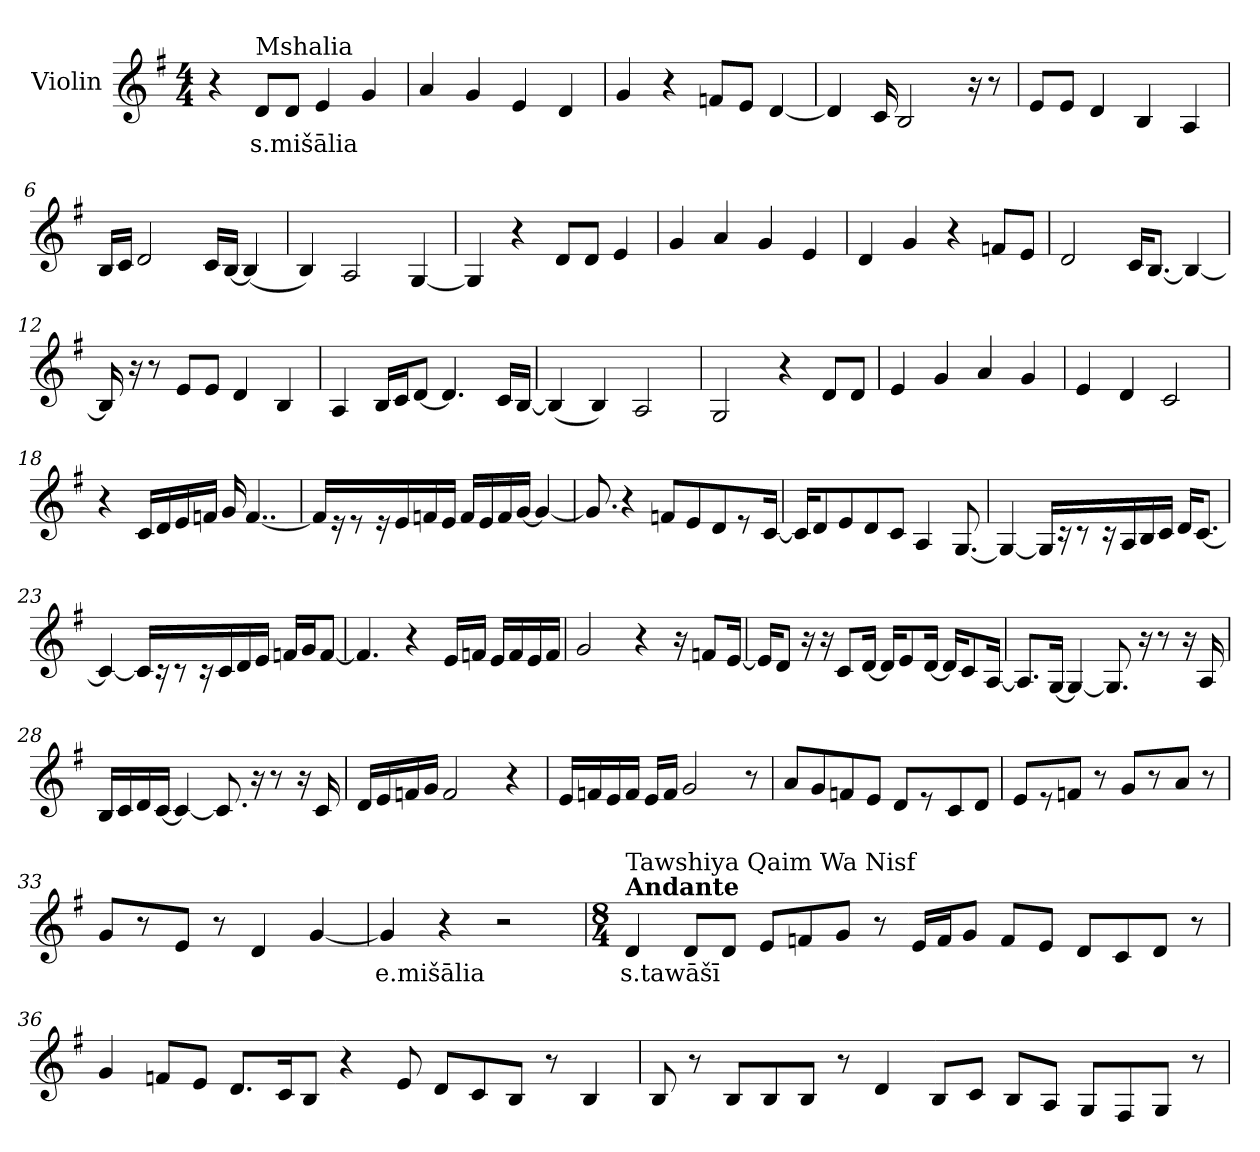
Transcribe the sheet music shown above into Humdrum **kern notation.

**kern	**text
*part1	*part1
*staff1	*staff1
*I"Violin	*
*clefG2	*
*k[f#]	*
*G:	*
*M4/4	*
*MM60	*
=1	=1
4r	.
!LO:TX:a:t=Mshalia	!
!	!LO:LY:b
8d/L	s.mišālia
8d/J	.
4e/	.
4g/	.
=2	=2
4a/	.
4g/	.
4e/	.
4d/	.
=3	=3
4g/	.
4r	.
8fn/L	.
8e/J	.
[4d/	.
=4	=4
4d/]	.
16c/	.
2B/	.
16r	.
8r	.
!!LO:LB:g=z
=5	=5
8e/L	.
8e/J	.
4d/	.
4B/	.
4A/	.
=6	=6
16B/LL	.
16c/JJ	.
2d/	.
16c/LL	.
[16B/JJ	.
(<4B/]	.
=7	=7
4B/)	.
2A/	.
[4G/	.
=8	=8
4G/]	.
4r	.
8d/L	.
8d/J	.
4e/	.
=9	=9
4g/	.
4a/	.
4g/	.
4e/	.
!!LO:LB:g=z
=10	=10
4d/	.
4g/	.
4r	.
8fn/L	.
8e/J	.
=11	=11
2d/	.
16c/KL	.
[8.B/J	.
4B/_	.
=12	=12
16B/]	.
16r	.
8r	.
8e/L	.
8e/J	.
4d/	.
4B/	.
=13	=13
4A/	.
16B/LL	.
16c/J	.
[8d/J	.
4.d/]	.
16c/LL	.
[16B/JJ	.
!!LO:LB:g=z
=14	=14
(<4B/]	.
4B/)	.
2A/	.
=15	=15
2G/	.
4r	.
8d/L	.
8d/J	.
=16	=16
4e/	.
4g/	.
4a/	.
4g/	.
=17	=17
4e/	.
4d/	.
2c/	.
=18	=18
4r	.
16c/LL	.
16d/	.
16e/	.
16fn/JJ	.
16g/	.
[4..f/	.
!!LO:LB:g=z
=19	=19
16f/LL]	.
16r	.
8r	.
16r	.
16e/	.
16fn/	.
16e/JJ	.
16f/LL	.
16e/	.
16f/	.
[16g/JJ	.
4g/_	.
=20	=20
8.g/]	.
4r	.
8fn/L	.
8e/	.
8d/	.
8r	.
[16c/Jk	.
=21	=21
16c/KL]	.
8d/	.
8e/	.
8d/	.
8c/J	.
4A/	.
[8.G/	.
!!LO:LB:g=z
=22	=22
4G/_	.
16G/LL]	.
16r	.
8r	.
16r	.
16A/	.
16B/	.
16c/JJ	.
16d/KL	.
[8.c/J	.
=23	=23
4c/_	.
16c/LL]	.
16r	.
8r	.
16r	.
16c/	.
16d/	.
16e/JJ	.
16fn/LL	.
16g/J	.
[8f/J	.
=24	=24
4.f/]	.
4r	.
16e/LL	.
16fn/JJ	.
16e/LL	.
16f/	.
16e/	.
16f/JJ	.
!!LO:LB:g=z
=25	=25
2g/	.
4r	.
16r	.
8fn/L	.
[16e/Jk	.
=26	=26
16e/KL]	.
8d/J	.
16r	.
16r	.
8c/L	.
[16d/Jk	.
16d/KL]	.
8e/	.
[16d/Jk	.
16d/KL]	.
8c/	.
[16A/Jk	.
=27	=27
8.A/L]	.
[16G/Jk	.
4G/_	.
8.G/]	.
16r	.
8r	.
16r	.
16A/	.
!!LO:PB:g=z
=28	=28
16B/LL	.
16c/	.
16d/	.
[16c/JJ	.
4c/_	.
8.c/]	.
16r	.
8r	.
16r	.
16c/	.
=29	=29
16d/LL	.
16e/	.
16fn/	.
16g/JJ	.
2f/	.
4r	.
=30	=30
16e/LL	.
16fn/	.
16e/	.
16f/JJ	.
16e/LL	.
16f/JJ	.
2g/	.
8r	.
=31	=31
8a/L	.
8g/	.
8fn/	.
8e/J	.
8d/L	.
8r	.
8c/	.
8d/J	.
!!LO:PB:g=z
=32	=32
8e/L	.
8r	.
8fn/J	.
8r	.
8g/L	.
8r	.
8a/J	.
8r	.
=33	=33
8g/L	.
8r	.
8e/J	.
8r	.
4d/	.
[4g/	.
=34	=34
!	!LO:LY:b
4g/]	e.mišālia
4r	.
2r	.
!!LO:LB:g=z
=35	=35
*M8/4	*
*MM65	*
!LO:TX:a:B:t=Andante	!
!LO:TX:a:t=Tawshiya Qaim Wa Nisf	!
!	!LO:LY:b
4d/	s.tawāšī
8d/L	.
8d/J	.
8e/L	.
8fn/	.
8g/J	.
8r	.
16e/LL	.
16f/J	.
8g/J	.
8f/L	.
8e/J	.
8d/L	.
8c/	.
8d/J	.
8r	.
=36	=36
4g/	.
8fn/L	.
8e/J	.
8.d/L	.
16c/K	.
8B/J	.
4r	.
8e/	.
8d/L	.
8c/	.
8B/J	.
8r	.
4B/	.
!!LO:LB:g=z
=37	=37
8B/	.
8r	.
8B/L	.
8B/	.
8B/J	.
8r	.
4d/	.
8B/L	.
8c/J	.
8B/L	.
8A/J	.
8G/L	.
8F#/	.
8G/J	.
8r	.
=	=
*-	*-
